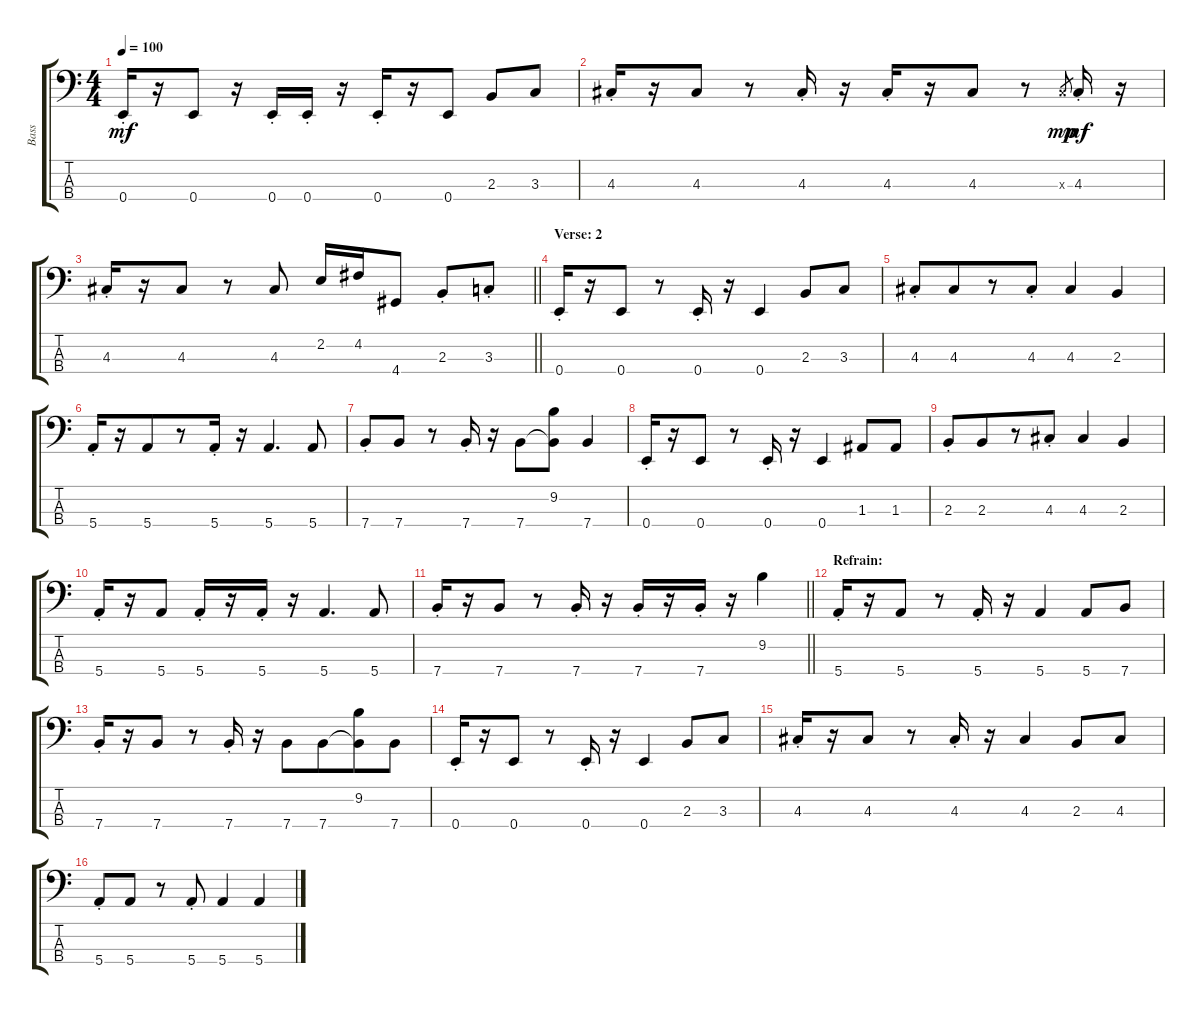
\track ("Bass" "Bass") {instrument electricbassfinger}
\staff {score tabs}
\tuning (G2 D2 A1 E1) {hide}
\ts (4 4)
\tempo 100
\clef f4
\ks c
0.4{st}.16{dy mf} r.16 0.4.8 r.16 0.4{st}.16 0.4{st}.16 r.16 0.4{st}.16 r.16 0.4.8 2.3.8 3.3.8 |
4.3{st}.16 r.16 4.3.8 r.8 4.3{st}.16 r.16 4.3{st}.16 r.16 4.3.8 r.8 4.3{x}.8{gr dy mp} 4.3{st}.16{dy mf} r.16 |
\barLineRight lightlight
4.3{st}.16 r.16 4.3.8 r.8 4.3.8 2.2.16 4.2.16 4.4.8 2.3{st}.8 3.3{st}.8 |
\section ("" "Verse: 2")
0.4{st}.16 r.16 0.4.8 r.8 0.4{st}.16 r.16 0.4.4 2.3.8 3.3.8 |
4.3{st}.8 4.3.8{beam merge} r.8 4.3{st}.8 4.3.4 2.3.4 |
5.4{st}.16 r.16 5.4.8{beam merge} r.8 5.4{st}.16 r.16 5.4.4{d} 5.4.8 |
7.4{st}.8 7.4.8 r.8 7.4{st}.16 r.16 7.4.8 (9.2 7.4{t}).8 7.4.4 |
0.4{st}.16 r.16 0.4.8 r.8 0.4{st}.16 r.16 0.4.4 1.3.8 1.3.8 |
2.3{st}.8 2.3.8{beam merge} r.8 4.3{st}.8 4.3.4 2.3.4 |
5.4{st}.16 r.16 5.4.8 5.4{st}.16 r.16 5.4{st}.16 r.16 5.4.4{d} 5.4.8 |
\barLineRight lightlight
7.4{st}.16 r.16 7.4.8 r.8 7.4{st}.16 r.16 7.4{st}.16 r.16 7.4{st}.16 r.16 9.2.4 |
\section ("" "Refrain:")
5.4{st}.16 r.16 5.4.8 r.8 5.4{st}.16 r.16 5.4.4 5.4.8 7.4.8 |
7.4{st}.16 r.16 7.4.8 r.8 7.4{st}.16 r.16 7.4.8 7.4.8{beam merge} (9.2 7.4{t}).8 7.4.8 |
0.4{st}.16 r.16 0.4.8 r.8 0.4{st}.16 r.16 0.4.4 2.3.8 3.3.8 |
4.3{st}.16 r.16 4.3.8 r.8 4.3{st}.16 r.16 4.3.4 2.3.8 4.3.8 |
5.4{st}.8 5.4.8 r.8 5.4{st}.8 5.4.4 5.4.4
